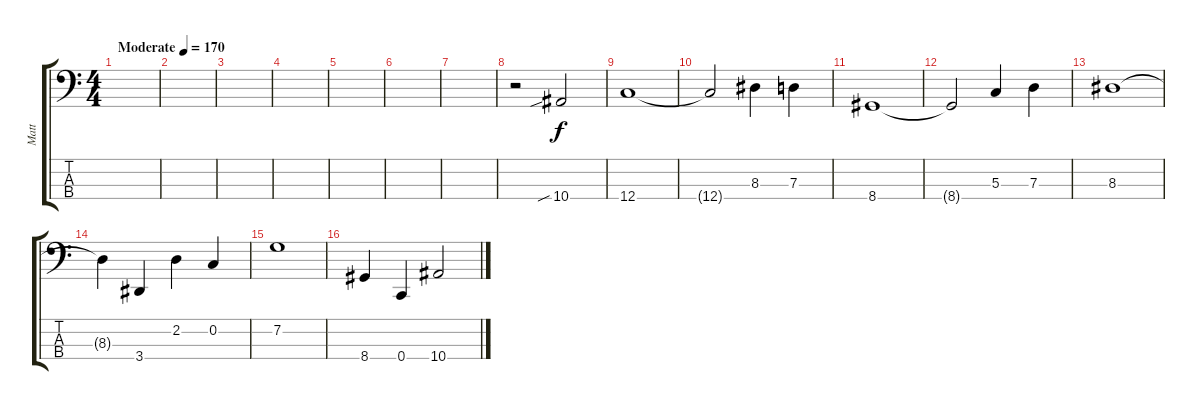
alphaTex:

\track ("Matt" "Matt") {instrument electricbasspick}
\staff {score tabs}
\tuning (F2 C2 G1 C1) {hide}
\ts (4 4)
\tempo (170 "Moderate")
\clef f4
\ks c
|
|
|
|
|
|
|
r.2 10.4{sib}.2 |
12.4.1 |
12.4{t}.2 8.3.4 7.3.4 |
8.4.1 |
8.4{t}.2 5.3.4 7.3.4 |
8.3.1 |
8.3{t}.4 3.4.4 2.2.4 0.2.4 |
7.2.1 |
8.4.4 0.4.4 10.4.2
